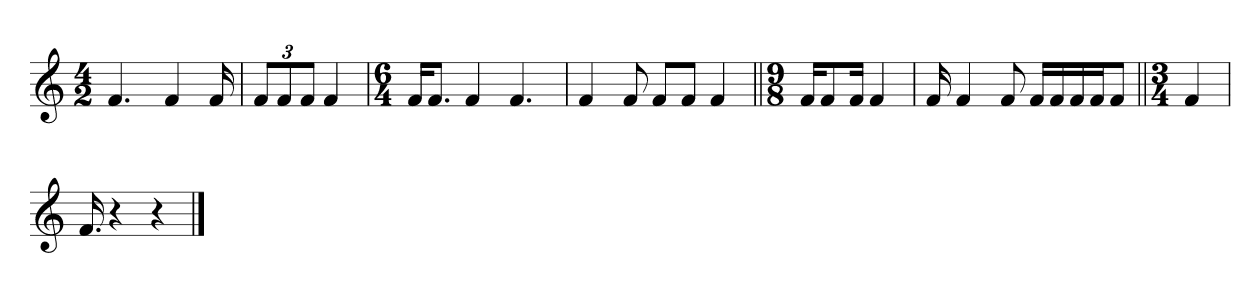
**kern
*part1
*staff1
*clefG2
*k[]
*M4/2
=1
4.f
4f
16f
=
12fL
12f
12fJ
4f
=
*M6/4
16fKL
8.fJ
4f
4.f
=
4f
8f
8fL
8fJ
4f
=||
*M9/8
16fKL
8f
16fJk
4f
=
16f
4f
8f
16fLL
16f
16f
16fJ
8fJ
=||
*M3/4
4f
=
16.f
4r
4r
==
*-
